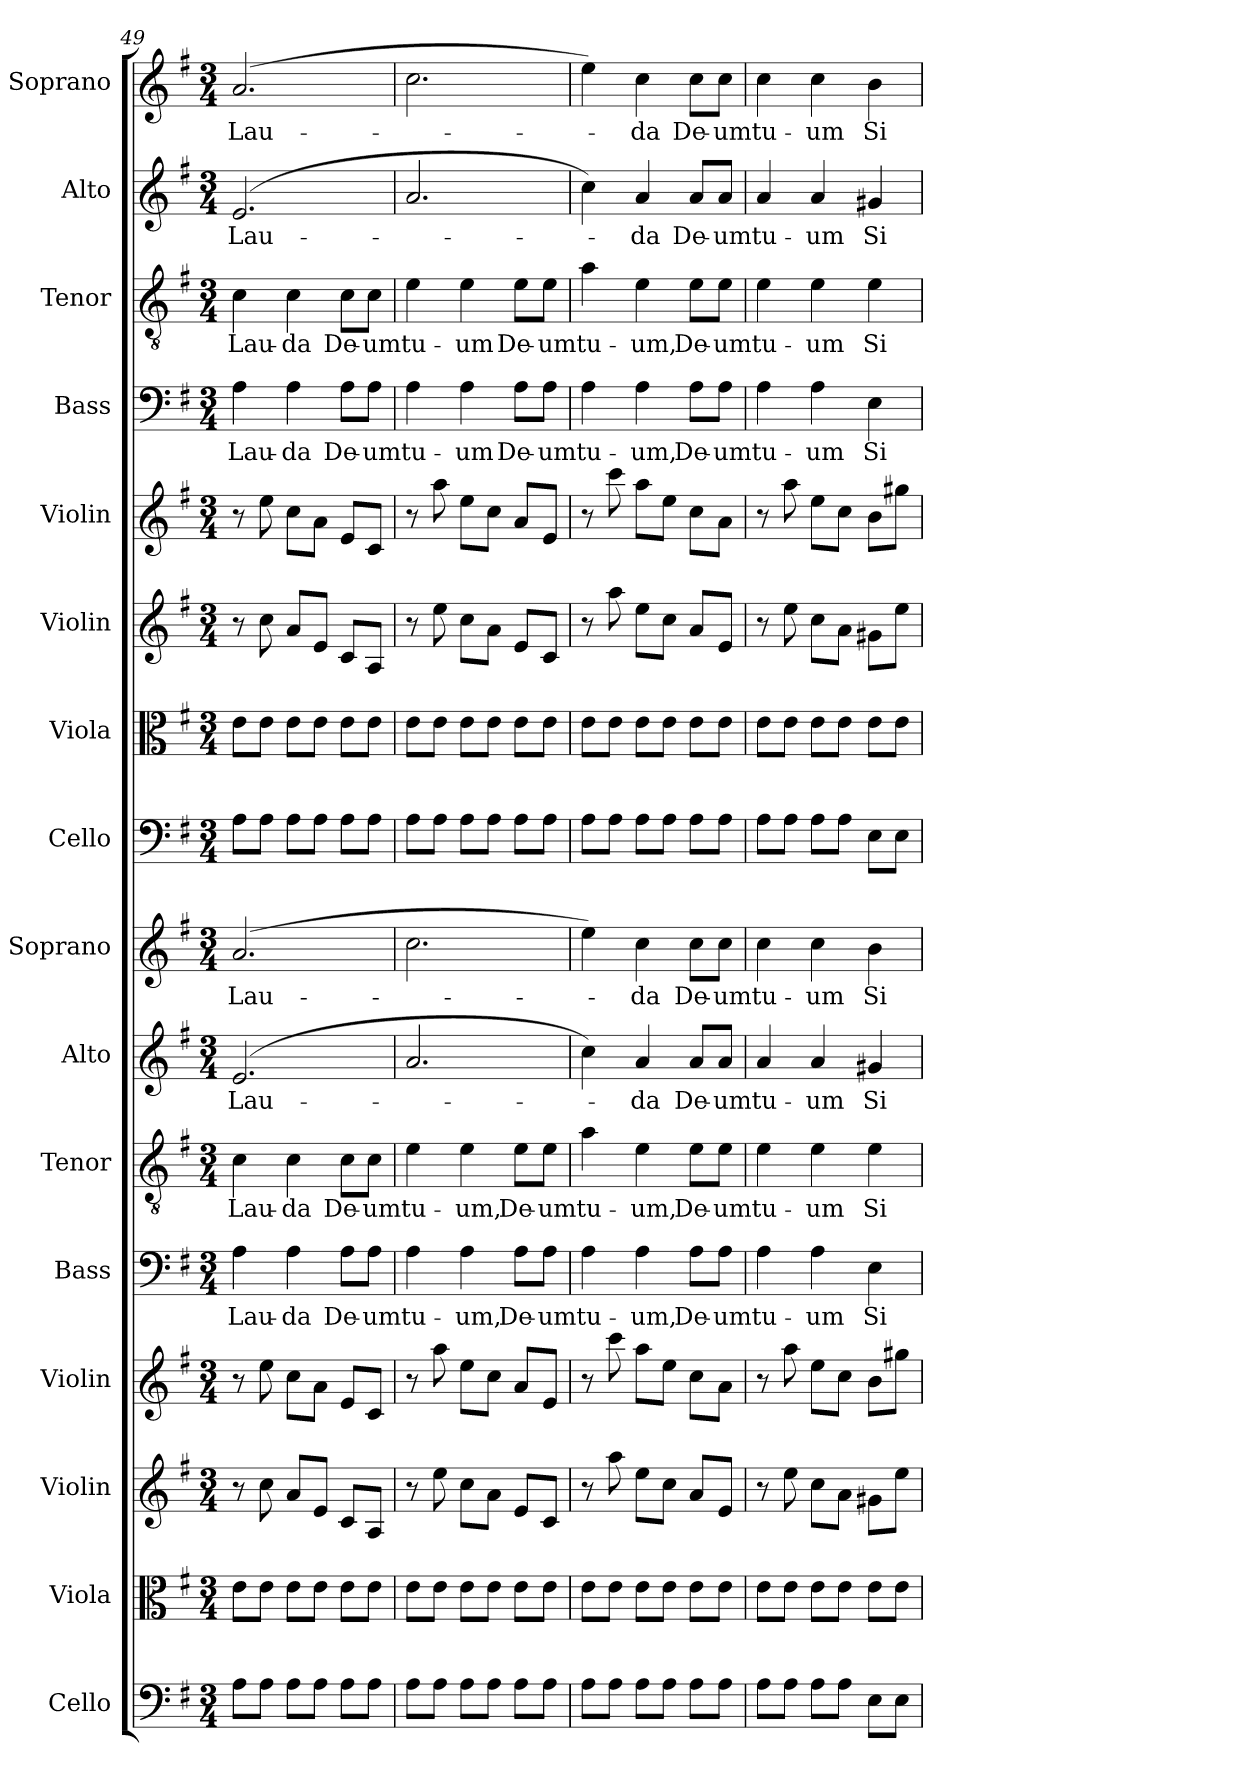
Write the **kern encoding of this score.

**kern	**kern	**kern	**kern	**kern	**text	**kern	**text	**kern	**text	**kern	**text	**kern	**kern	**kern	**kern	**kern	**text	**kern	**text	**kern	**text	**kern	**text
*part16	*part15	*part14	*part13	*part12	*part12	*part11	*part11	*part10	*part10	*part9	*part9	*part8	*part7	*part6	*part5	*part4	*part4	*part3	*part3	*part2	*part2	*part1	*part1
*staff16	*staff15	*staff14	*staff13	*staff12	*staff12	*staff11	*staff11	*staff10	*staff10	*staff9	*staff9	*staff8	*staff7	*staff6	*staff5	*staff4	*staff4	*staff3	*staff3	*staff2	*staff2	*staff1	*staff1
*I"Cello	*I"Viola	*I"Violin	*I"Violin	*I"Bass	*	*I"Tenor	*	*I"Alto	*	*I"Soprano	*	*I"Cello	*I"Viola	*I"Violin	*I"Violin	*I"Bass	*	*I"Tenor	*	*I"Alto	*	*I"Soprano	*
*	*I'Vla.	*I'Vln.	*I'Vln.	*I'B	*	*I'T	*	*I'A	*	*I'S	*	*	*I'Vla.	*I'Vln.	*I'Vln.	*I'B	*	*I'T	*	*I'A	*	*I'S	*
!!LO:PB:g=z
*clefF4	*clefC3	*clefG2	*clefG2	*clefF4	*	*clefGv2	*	*clefG2	*	*clefG2	*	*clefF4	*clefC3	*clefG2	*clefG2	*clefF4	*	*clefGv2	*	*clefG2	*	*clefG2	*
*k[f#]	*k[f#]	*k[f#]	*k[f#]	*k[f#]	*	*k[f#]	*	*k[f#]	*	*k[f#]	*	*k[f#]	*k[f#]	*k[f#]	*k[f#]	*k[f#]	*	*k[f#]	*	*k[f#]	*	*k[f#]	*
*e:	*e:	*e:	*e:	*e:	*	*e:	*	*e:	*	*e:	*	*e:	*e:	*e:	*e:	*e:	*	*e:	*	*e:	*	*e:	*
*M3/4	*M3/4	*M3/4	*M3/4	*M3/4	*	*M3/4	*	*M3/4	*	*M3/4	*	*M3/4	*M3/4	*M3/4	*M3/4	*M3/4	*	*M3/4	*	*M3/4	*	*M3/4	*
=49	=49	=49	=49	=49	=49	=49	=49	=49	=49	=49	=49	=49	=49	=49	=49	=49	=49	=49	=49	=49	=49	=49	=49
!	!	!	!	!	!LO:LY:b	!	!	!	!	!	!	!	!	!	!	!	!	!	!	!	!	!	!
!	!	!	!	!	!	!	!LO:LY:b	!	!	!	!	!	!	!	!	!	!	!	!	!	!	!	!
!	!	!	!	!	!	!	!	!	!LO:LY:b	!	!	!	!	!	!	!	!	!	!	!	!	!	!
!	!	!	!	!	!	!	!	!	!	!	!LO:LY:b	!	!	!	!	!	!	!	!	!	!	!	!
!	!	!	!	!	!	!	!	!	!	!	!	!	!	!	!	!	!LO:LY:b	!	!	!	!	!	!
!	!	!	!	!	!	!	!	!	!	!	!	!	!	!	!	!	!	!	!LO:LY:b	!	!	!	!
!	!	!	!	!	!	!	!	!	!	!	!	!	!	!	!	!	!	!	!	!	!LO:LY:b	!	!
!	!	!	!	!	!	!	!	!	!	!	!	!	!	!	!	!	!	!	!	!	!	!	!LO:LY:b
8A\L	8e\L	8r	8r	4A\	Lau-	4c\	Lau-	(>2.e/	Lau-	(>2.a/	Lau-	8A\L	8e\L	8r	8r	4A\	Lau-	4c\	Lau-	(>2.e/	Lau-	(>2.a/	Lau-
8A\J	8e\J	8cc\	8ee\	.	.	.	.	.	.	.	.	8A\J	8e\J	8cc\	8ee\	.	.	.	.	.	.	.	.
!	!	!	!	!	!LO:LY:b	!	!	!	!	!	!	!	!	!	!	!	!	!	!	!	!	!	!
!	!	!	!	!	!	!	!LO:LY:b	!	!	!	!	!	!	!	!	!	!	!	!	!	!	!	!
!	!	!	!	!	!	!	!	!	!	!	!	!	!	!	!	!	!LO:LY:b	!	!	!	!	!	!
!	!	!	!	!	!	!	!	!	!	!	!	!	!	!	!	!	!	!	!LO:LY:b	!	!	!	!
8A\L	8e\L	8a/L	8cc\L	4A\	-da	4c\	-da	.	.	.	.	8A\L	8e\L	8a/L	8cc\L	4A\	-da	4c\	-da	.	.	.	.
8A\J	8e\J	8e/J	8a\J	.	.	.	.	.	.	.	.	8A\J	8e\J	8e/J	8a\J	.	.	.	.	.	.	.	.
!	!	!	!	!	!LO:LY:b	!	!	!	!	!	!	!	!	!	!	!	!	!	!	!	!	!	!
!	!	!	!	!	!	!	!LO:LY:b	!	!	!	!	!	!	!	!	!	!	!	!	!	!	!	!
!	!	!	!	!	!	!	!	!	!	!	!	!	!	!	!	!	!LO:LY:b	!	!	!	!	!	!
!	!	!	!	!	!	!	!	!	!	!	!	!	!	!	!	!	!	!	!LO:LY:b	!	!	!	!
8A\L	8e\L	8c/L	8e/L	8A\L	De-	8c\L	De-	.	.	.	.	8A\L	8e\L	8c/L	8e/L	8A\L	De-	8c\L	De-	.	.	.	.
!	!	!	!	!	!LO:LY:b	!	!	!	!	!	!	!	!	!	!	!	!	!	!	!	!	!	!
!	!	!	!	!	!	!	!LO:LY:b	!	!	!	!	!	!	!	!	!	!	!	!	!	!	!	!
!	!	!	!	!	!	!	!	!	!	!	!	!	!	!	!	!	!LO:LY:b	!	!	!	!	!	!
!	!	!	!	!	!	!	!	!	!	!	!	!	!	!	!	!	!	!	!LO:LY:b	!	!	!	!
8A\J	8e\J	8A/J	8c/J	8A\J	-um	8c\J	-um	.	.	.	.	8A\J	8e\J	8A/J	8c/J	8A\J	-um	8c\J	-um	.	.	.	.
=50	=50	=50	=50	=50	=50	=50	=50	=50	=50	=50	=50	=50	=50	=50	=50	=50	=50	=50	=50	=50	=50	=50	=50
!	!	!	!	!	!LO:LY:b	!	!	!	!	!	!	!	!	!	!	!	!	!	!	!	!	!	!
!	!	!	!	!	!	!	!LO:LY:b	!	!	!	!	!	!	!	!	!	!	!	!	!	!	!	!
!	!	!	!	!	!	!	!	!	!	!	!	!	!	!	!	!	!LO:LY:b	!	!	!	!	!	!
!	!	!	!	!	!	!	!	!	!	!	!	!	!	!	!	!	!	!	!LO:LY:b	!	!	!	!
8A\L	8e\L	8r	8r	4A\	tu-	4e\	tu-	2.a/	.	2.cc\	.	8A\L	8e\L	8r	8r	4A\	tu-	4e\	tu-	2.a/	.	2.cc\	.
8A\J	8e\J	8ee\	8aa\	.	.	.	.	.	.	.	.	8A\J	8e\J	8ee\	8aa\	.	.	.	.	.	.	.	.
!	!	!	!	!	!LO:LY:b	!	!	!	!	!	!	!	!	!	!	!	!	!	!	!	!	!	!
!	!	!	!	!	!	!	!LO:LY:b	!	!	!	!	!	!	!	!	!	!	!	!	!	!	!	!
!	!	!	!	!	!	!	!	!	!	!	!	!	!	!	!	!	!LO:LY:b	!	!	!	!	!	!
!	!	!	!	!	!	!	!	!	!	!	!	!	!	!	!	!	!	!	!LO:LY:b	!	!	!	!
8A\L	8e\L	8cc\L	8ee\L	4A\	-um,	4e\	-um,	.	.	.	.	8A\L	8e\L	8cc\L	8ee\L	4A\	-um	4e\	-um	.	.	.	.
8A\J	8e\J	8a\J	8cc\J	.	.	.	.	.	.	.	.	8A\J	8e\J	8a\J	8cc\J	.	.	.	.	.	.	.	.
!	!	!	!	!	!LO:LY:b	!	!	!	!	!	!	!	!	!	!	!	!	!	!	!	!	!	!
!	!	!	!	!	!	!	!LO:LY:b	!	!	!	!	!	!	!	!	!	!	!	!	!	!	!	!
!	!	!	!	!	!	!	!	!	!	!	!	!	!	!	!	!	!LO:LY:b	!	!	!	!	!	!
!	!	!	!	!	!	!	!	!	!	!	!	!	!	!	!	!	!	!	!LO:LY:b	!	!	!	!
8A\L	8e\L	8e/L	8a/L	8A\L	De-	8e\L	De-	.	.	.	.	8A\L	8e\L	8e/L	8a/L	8A\L	De-	8e\L	De-	.	.	.	.
!	!	!	!	!	!LO:LY:b	!	!	!	!	!	!	!	!	!	!	!	!	!	!	!	!	!	!
!	!	!	!	!	!	!	!LO:LY:b	!	!	!	!	!	!	!	!	!	!	!	!	!	!	!	!
!	!	!	!	!	!	!	!	!	!	!	!	!	!	!	!	!	!LO:LY:b	!	!	!	!	!	!
!	!	!	!	!	!	!	!	!	!	!	!	!	!	!	!	!	!	!	!LO:LY:b	!	!	!	!
8A\J	8e\J	8c/J	8e/J	8A\J	-um	8e\J	-um	.	.	.	.	8A\J	8e\J	8c/J	8e/J	8A\J	-um	8e\J	-um	.	.	.	.
=51	=51	=51	=51	=51	=51	=51	=51	=51	=51	=51	=51	=51	=51	=51	=51	=51	=51	=51	=51	=51	=51	=51	=51
!	!	!	!	!	!LO:LY:b	!	!	!	!	!	!	!	!	!	!	!	!	!	!	!	!	!	!
!	!	!	!	!	!	!	!LO:LY:b	!	!	!	!	!	!	!	!	!	!	!	!	!	!	!	!
!	!	!	!	!	!	!	!	!	!	!	!	!	!	!	!	!	!LO:LY:b	!	!	!	!	!	!
!	!	!	!	!	!	!	!	!	!	!	!	!	!	!	!	!	!	!	!LO:LY:b	!	!	!	!
8A\L	8e\L	8r	8r	4A\	tu-	4a\	tu-	4cc\)	.	4ee\)	.	8A\L	8e\L	8r	8r	4A\	tu-	4a\	tu-	4cc\)	.	4ee\)	.
8A\J	8e\J	8aa\	8ccc\	.	.	.	.	.	.	.	.	8A\J	8e\J	8aa\	8ccc\	.	.	.	.	.	.	.	.
!	!	!	!	!	!LO:LY:b	!	!	!	!	!	!	!	!	!	!	!	!	!	!	!	!	!	!
!	!	!	!	!	!	!	!LO:LY:b	!	!	!	!	!	!	!	!	!	!	!	!	!	!	!	!
!	!	!	!	!	!	!	!	!	!LO:LY:b	!	!	!	!	!	!	!	!	!	!	!	!	!	!
!	!	!	!	!	!	!	!	!	!	!	!LO:LY:b	!	!	!	!	!	!	!	!	!	!	!	!
!	!	!	!	!	!	!	!	!	!	!	!	!	!	!	!	!	!LO:LY:b	!	!	!	!	!	!
!	!	!	!	!	!	!	!	!	!	!	!	!	!	!	!	!	!	!	!LO:LY:b	!	!	!	!
!	!	!	!	!	!	!	!	!	!	!	!	!	!	!	!	!	!	!	!	!	!LO:LY:b	!	!
!	!	!	!	!	!	!	!	!	!	!	!	!	!	!	!	!	!	!	!	!	!	!	!LO:LY:b
8A\L	8e\L	8ee\L	8aa\L	4A\	-um,	4e\	-um,	4a/	-da	4cc\	-da	8A\L	8e\L	8ee\L	8aa\L	4A\	-um,	4e\	-um,	4a/	-da	4cc\	-da
8A\J	8e\J	8cc\J	8ee\J	.	.	.	.	.	.	.	.	8A\J	8e\J	8cc\J	8ee\J	.	.	.	.	.	.	.	.
!	!	!	!	!	!LO:LY:b	!	!	!	!	!	!	!	!	!	!	!	!	!	!	!	!	!	!
!	!	!	!	!	!	!	!LO:LY:b	!	!	!	!	!	!	!	!	!	!	!	!	!	!	!	!
!	!	!	!	!	!	!	!	!	!LO:LY:b	!	!	!	!	!	!	!	!	!	!	!	!	!	!
!	!	!	!	!	!	!	!	!	!	!	!LO:LY:b	!	!	!	!	!	!	!	!	!	!	!	!
!	!	!	!	!	!	!	!	!	!	!	!	!	!	!	!	!	!LO:LY:b	!	!	!	!	!	!
!	!	!	!	!	!	!	!	!	!	!	!	!	!	!	!	!	!	!	!LO:LY:b	!	!	!	!
!	!	!	!	!	!	!	!	!	!	!	!	!	!	!	!	!	!	!	!	!	!LO:LY:b	!	!
!	!	!	!	!	!	!	!	!	!	!	!	!	!	!	!	!	!	!	!	!	!	!	!LO:LY:b
8A\L	8e\L	8a/L	8cc\L	8A\L	De-	8e\L	De-	8a/L	De-	8cc\L	De-	8A\L	8e\L	8a/L	8cc\L	8A\L	De-	8e\L	De-	8a/L	De-	8cc\L	De-
!	!	!	!	!	!LO:LY:b	!	!	!	!	!	!	!	!	!	!	!	!	!	!	!	!	!	!
!	!	!	!	!	!	!	!LO:LY:b	!	!	!	!	!	!	!	!	!	!	!	!	!	!	!	!
!	!	!	!	!	!	!	!	!	!LO:LY:b	!	!	!	!	!	!	!	!	!	!	!	!	!	!
!	!	!	!	!	!	!	!	!	!	!	!LO:LY:b	!	!	!	!	!	!	!	!	!	!	!	!
!	!	!	!	!	!	!	!	!	!	!	!	!	!	!	!	!	!LO:LY:b	!	!	!	!	!	!
!	!	!	!	!	!	!	!	!	!	!	!	!	!	!	!	!	!	!	!LO:LY:b	!	!	!	!
!	!	!	!	!	!	!	!	!	!	!	!	!	!	!	!	!	!	!	!	!	!LO:LY:b	!	!
!	!	!	!	!	!	!	!	!	!	!	!	!	!	!	!	!	!	!	!	!	!	!	!LO:LY:b
8A\J	8e\J	8e/J	8a\J	8A\J	-um	8e\J	-um	8a/J	-um	8cc\J	-um	8A\J	8e\J	8e/J	8a\J	8A\J	-um	8e\J	-um	8a/J	-um	8cc\J	-um
=52	=52	=52	=52	=52	=52	=52	=52	=52	=52	=52	=52	=52	=52	=52	=52	=52	=52	=52	=52	=52	=52	=52	=52
!	!	!	!	!	!LO:LY:b	!	!	!	!	!	!	!	!	!	!	!	!	!	!	!	!	!	!
!	!	!	!	!	!	!	!LO:LY:b	!	!	!	!	!	!	!	!	!	!	!	!	!	!	!	!
!	!	!	!	!	!	!	!	!	!LO:LY:b	!	!	!	!	!	!	!	!	!	!	!	!	!	!
!	!	!	!	!	!	!	!	!	!	!	!LO:LY:b	!	!	!	!	!	!	!	!	!	!	!	!
!	!	!	!	!	!	!	!	!	!	!	!	!	!	!	!	!	!LO:LY:b	!	!	!	!	!	!
!	!	!	!	!	!	!	!	!	!	!	!	!	!	!	!	!	!	!	!LO:LY:b	!	!	!	!
!	!	!	!	!	!	!	!	!	!	!	!	!	!	!	!	!	!	!	!	!	!LO:LY:b	!	!
!	!	!	!	!	!	!	!	!	!	!	!	!	!	!	!	!	!	!	!	!	!	!	!LO:LY:b
8A\L	8e\L	8r	8r	4A\	tu-	4e\	tu-	4a/	tu-	4cc\	tu-	8A\L	8e\L	8r	8r	4A\	tu-	4e\	tu-	4a/	tu-	4cc\	tu-
8A\J	8e\J	8ee\	8aa\	.	.	.	.	.	.	.	.	8A\J	8e\J	8ee\	8aa\	.	.	.	.	.	.	.	.
!	!	!	!	!	!LO:LY:b	!	!	!	!	!	!	!	!	!	!	!	!	!	!	!	!	!	!
!	!	!	!	!	!	!	!LO:LY:b	!	!	!	!	!	!	!	!	!	!	!	!	!	!	!	!
!	!	!	!	!	!	!	!	!	!LO:LY:b	!	!	!	!	!	!	!	!	!	!	!	!	!	!
!	!	!	!	!	!	!	!	!	!	!	!LO:LY:b	!	!	!	!	!	!	!	!	!	!	!	!
!	!	!	!	!	!	!	!	!	!	!	!	!	!	!	!	!	!LO:LY:b	!	!	!	!	!	!
!	!	!	!	!	!	!	!	!	!	!	!	!	!	!	!	!	!	!	!LO:LY:b	!	!	!	!
!	!	!	!	!	!	!	!	!	!	!	!	!	!	!	!	!	!	!	!	!	!LO:LY:b	!	!
!	!	!	!	!	!	!	!	!	!	!	!	!	!	!	!	!	!	!	!	!	!	!	!LO:LY:b
8A\L	8e\L	8cc\L	8ee\L	4A\	-um	4e\	-um	4a/	-um	4cc\	-um	8A\L	8e\L	8cc\L	8ee\L	4A\	-um	4e\	-um	4a/	-um	4cc\	-um
8A\J	8e\J	8a\J	8cc\J	.	.	.	.	.	.	.	.	8A\J	8e\J	8a\J	8cc\J	.	.	.	.	.	.	.	.
!	!	!	!	!	!LO:LY:b	!	!	!	!	!	!	!	!	!	!	!	!	!	!	!	!	!	!
!	!	!	!	!	!	!	!LO:LY:b	!	!	!	!	!	!	!	!	!	!	!	!	!	!	!	!
!	!	!	!	!	!	!	!	!	!LO:LY:b	!	!	!	!	!	!	!	!	!	!	!	!	!	!
!	!	!	!	!	!	!	!	!	!	!	!LO:LY:b	!	!	!	!	!	!	!	!	!	!	!	!
!	!	!	!	!	!	!	!	!	!	!	!	!	!	!	!	!	!LO:LY:b	!	!	!	!	!	!
!	!	!	!	!	!	!	!	!	!	!	!	!	!	!	!	!	!	!	!LO:LY:b	!	!	!	!
!	!	!	!	!	!	!	!	!	!	!	!	!	!	!	!	!	!	!	!	!	!LO:LY:b	!	!
!	!	!	!	!	!	!	!	!	!	!	!	!	!	!	!	!	!	!	!	!	!	!	!LO:LY:b
8E\L	8e\L	8g#X\L	8b\L	4E\	Si-	4e\	Si-	4g#X/	Si-	4b\	Si-	8E\L	8e\L	8g#X\L	8b\L	4E\	Si-	4e\	Si-	4g#X/	Si-	4b\	Si-
8E\J	8e\J	8ee\J	8gg#X\J	.	.	.	.	.	.	.	.	8E\J	8e\J	8ee\J	8gg#X\J	.	.	.	.	.	.	.	.
=	=	=	=	=	=	=	=	=	=	=	=	=	=	=	=	=	=	=	=	=	=	=	=
*-	*-	*-	*-	*-	*-	*-	*-	*-	*-	*-	*-	*-	*-	*-	*-	*-	*-	*-	*-	*-	*-	*-	*-
